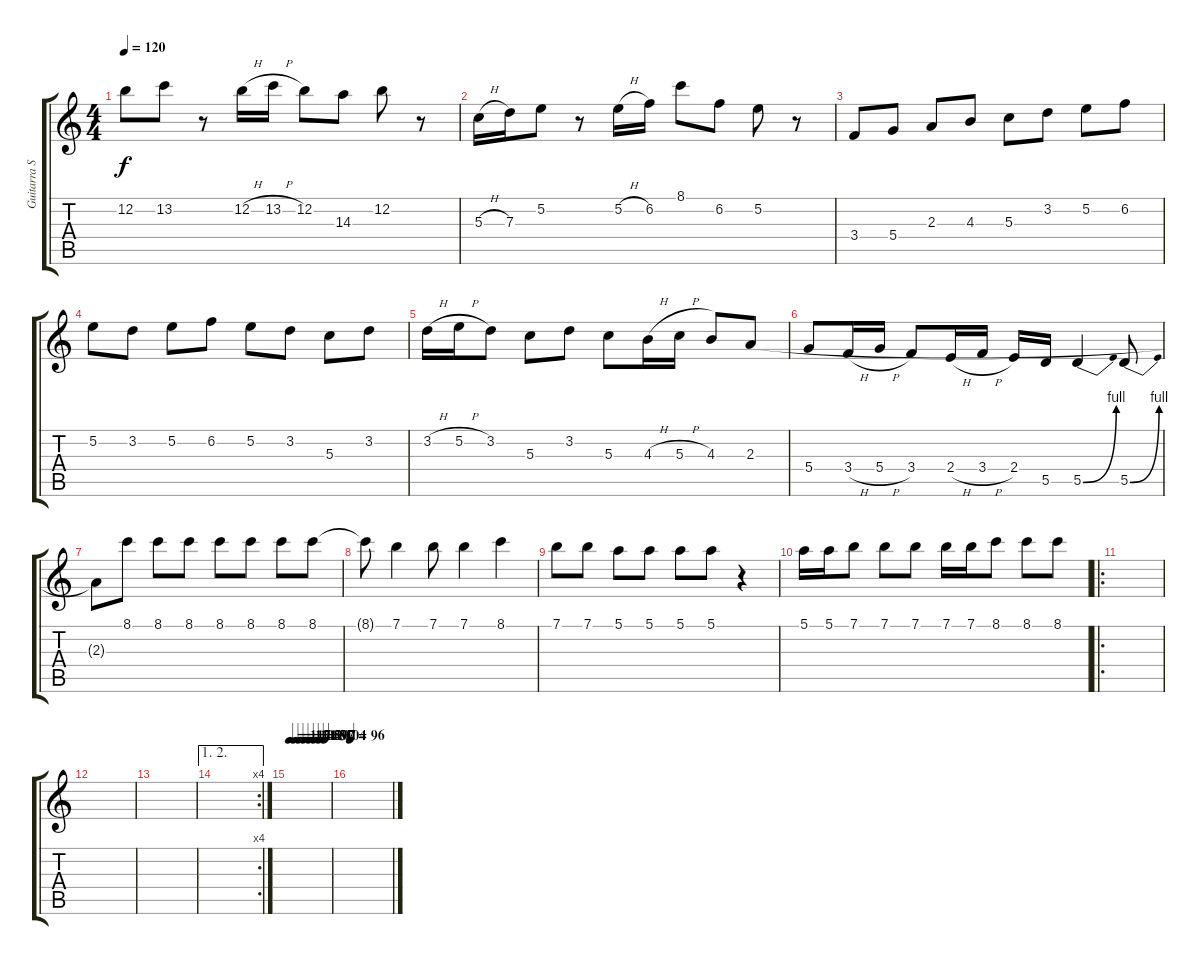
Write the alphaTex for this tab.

\track ("Guitarra Solo" "Guitarra S") {instrument acousticguitarnylon}
\staff {score tabs}
\tuning (E4 B3 G3 D3 A2 E2) {hide}
\ts (4 4)
\tempo 120
\clef g2
\ks c
12.2.8{dy f} 13.2.8 r.8 12.2{h}.16 13.2{h}.16 12.2.8 14.3.8 12.2.8 r.8 |
5.3{h}.16 7.3.16 5.2.8 r.8 5.2{h}.16 6.2.16 8.1.8 6.2.8 5.2.8 r.8 |
3.4.8 5.4.8 2.3.8 4.3.8 5.3.8 3.2.8 5.2.8 6.2.8 |
5.2.8 3.2.8 5.2.8 6.2.8 5.2.8 3.2.8 5.3.8 3.2.8 |
3.2{h}.16 5.2{h}.16 3.2.8 5.3.8 3.2.8 5.3.8 4.3{h}.16 5.3{h}.16 4.3.8 2.3.8 |
5.4.8 3.4{h}.16 5.4{h}.16 3.4.8 2.4{h}.16 3.4{h}.16 2.4.16 5.5.16 5.5{be (bend 0 0 60 4)}.4 5.5{be (bend 0 0 60 4)}.8 |
2.3{t}.8 8.1.8 8.1.8 8.1.8 8.1.8 8.1.8 8.1.8 8.1.8 |
8.1{t}.8 7.1.4 7.1.8 7.1.4 8.1.4 |
7.1.8 7.1.8 5.1.8 5.1.8 5.1.8 5.1.8 r.4 |
5.1.16 5.1.16 7.1.8 7.1.8 7.1.8 7.1.16 7.1.16 8.1.8 8.1.8 8.1.8 |
\ro
|
|
|
\ae (1 2)
\rc 4
|
\tempo 117
\tempo (111 0.125)
\tempo (105 0.25)
\tempo (104 0.875)
\tempo (115 0.375)
\tempo (110 0.5)
\tempo (107 0.625)
\tempo (97 0.75)
|
\tempo 96
